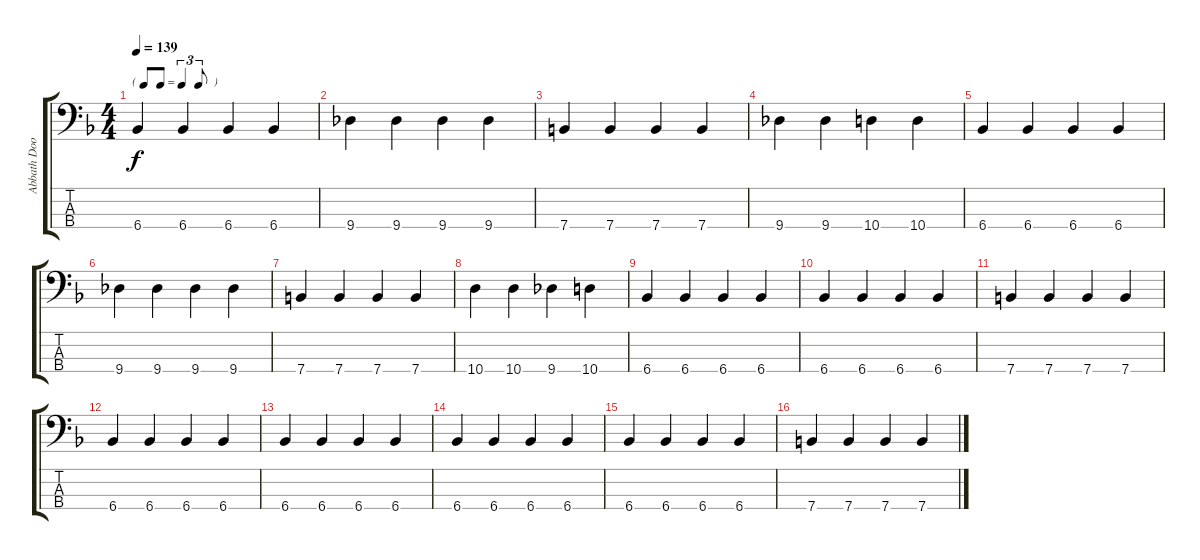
\track ("Abbath Doom Occulta" "Abbath Doo") {instrument electricbassfinger}
\staff {score tabs}
\tuning (G2 D2 A1 E1) {hide}
\ts (4 4)
\tf triplet8th
\tempo 139
\clef f4
\ks f
6.4.4{dy f} 6.4.4 6.4.4 6.4.4 |
9.4.4 9.4.4 9.4.4 9.4.4 |
7.4.4 7.4.4 7.4.4 7.4.4 |
9.4.4 9.4.4 10.4.4 10.4.4 |
6.4.4 6.4.4 6.4.4 6.4.4 |
9.4.4 9.4.4 9.4.4 9.4.4 |
7.4.4 7.4.4 7.4.4 7.4.4 |
10.4.4 10.4.4 9.4.4 10.4.4 |
6.4.4 6.4.4 6.4.4 6.4.4 |
6.4.4 6.4.4 6.4.4 6.4.4 |
7.4.4 7.4.4 7.4.4 7.4.4 |
6.4.4 6.4.4 6.4.4 6.4.4 |
6.4.4 6.4.4 6.4.4 6.4.4 |
6.4.4 6.4.4 6.4.4 6.4.4 |
6.4.4 6.4.4 6.4.4 6.4.4 |
7.4.4 7.4.4 7.4.4 7.4.4
